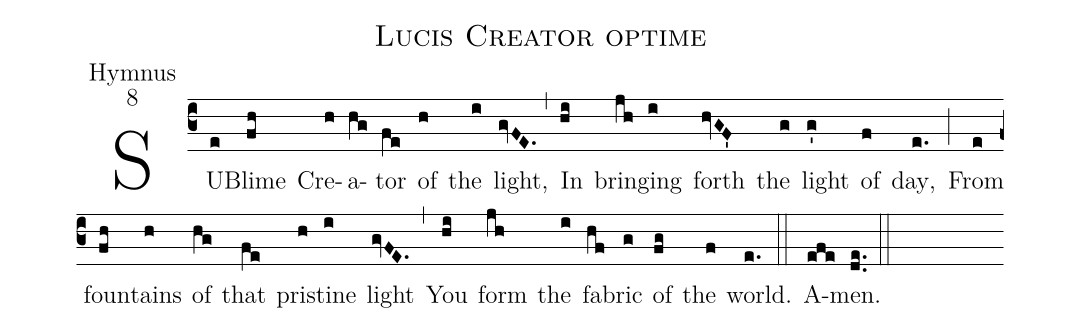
name:Lucis Creator optime;
office-part:Hymnus;
mode:8;
%%
(c3) SUB(e)lime(fh) Cre(h)a(hg)tor(fe) of(h) the(i) light,(gvFE.) (,)
In(hi) bring(jh)ing(i) forth(hvGF') the(g) light(g') of(f) day,(e.) (;)
From(e) foun(fh)tains(h) of(hg) that(fe) pris(h)tine(i) light(gvFE.) (,)
You(hi) form(jh) the(i) fab(hf)ric(g) of(fg) the(f) world.(e.) (::)
A(efe)men.(de..) (::)
